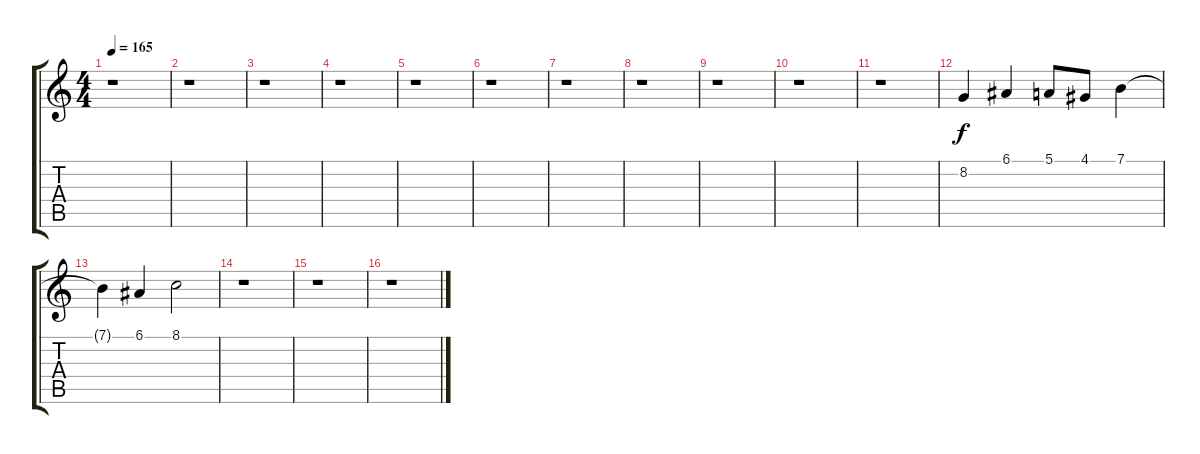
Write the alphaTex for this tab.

\track "" {instrument reversecymbal}
\staff {score tabs}
\tuning (E4 B3 G3 D3 A2 E2) {hide}
\ts (4 4)
\tempo 165
\clef g2
\ks c
r.1{dy f} |
r.1 |
r.1 |
r.1 |
r.1 |
r.1 |
r.1 |
r.1 |
r.1 |
r.1 |
r.1 |
8.2.4 6.1.4 5.1.8 4.1.8 7.1.4 |
7.1{t}.4 6.1.4 8.1.2 |
r.1 |
r.1 |
r.1
